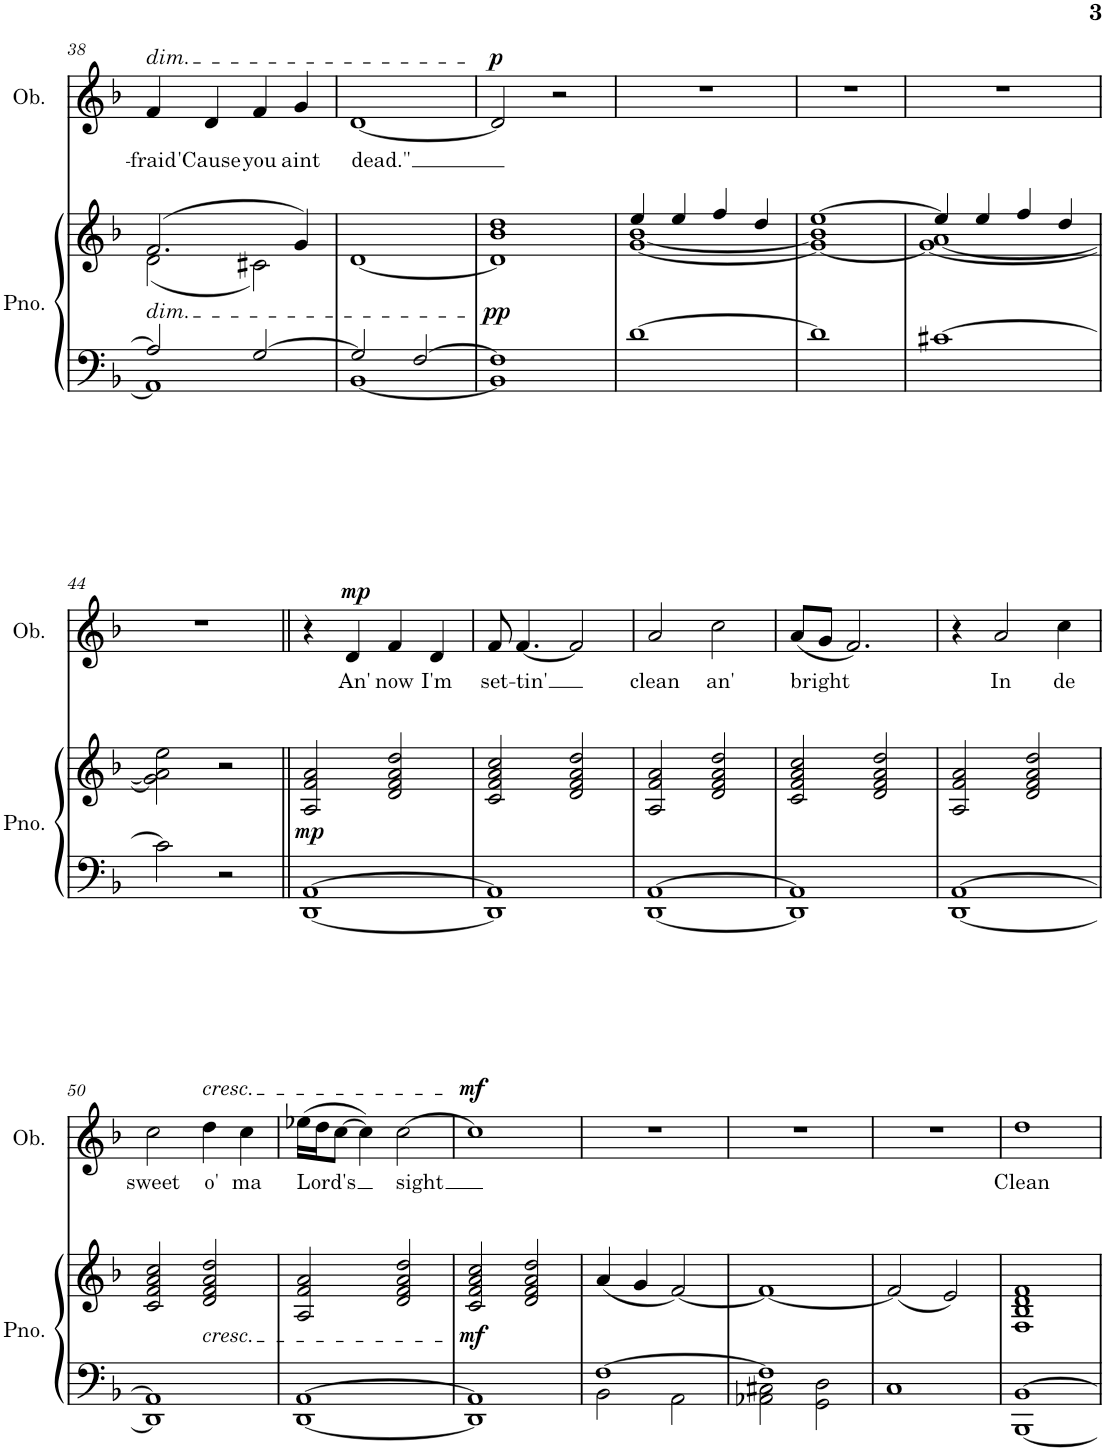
**kern	**kern	**dynam	**kern	**text	**dynam
*part2	*part2	*part2	*part1	*part1	*part1
*staff3	*staff2	*staff2/3	*staff1	*staff1	*staff1
*I"Piano	*	*	*I"Oboe	*	*
*I'Pno.	*	*	*I'Ob.	*	*
!!LO:PB:g=z
*clefF4	*clefG2	*	*clefG2	*	*
*k[b-]	*k[b-]	*	*k[b-]	*	*
*M4/4	*M4/4	*	*M4/4	*	*
=38	=38	=38	=38	=38	=38
*^	*^	*	*	*	*
!	!	!	!	!	!LO:TX:a:i:t=dim.	!	!
!	!	!LO:TX:b:i:t=dim.	!	!	!	!	!
!	!	!	!	!	!	!LO:LY:b	!
2A/]	1AA]	(2.f/	(2d\	.	4f/	-fraid	.
!	!	!	!	!	!	!LO:LY:b	!
.	.	.	.	.	4d/	'Cause	.
!	!	!	!	!	!	!LO:LY:b	!
[2G/	.	.	2c#X\)	.	4f/	you	.
!	!	!	!	!	!	!LO:LY:b	!
.	.	4g/)	.	.	4g/	aint	.
*	*	*v	*v	*	*	*	*
=39	=39	=39	=39	=39	=39	=39
!	!	!	!	!	!LO:LY:b	!
2G/]	[1BB-	[1d	.	[1d	dead."	.
[2F/	.	.	.	.	.	.
=40	=40	=40	=40	=40	=40	=40
!	!	!	!LO:DY:b	!	!	!LO:DY:a
1F]	1BB-]	1d] 1b- 1dd	pp	2d/]	.	p
.	.	.	.	2r	.	.
*v	*v	*	*	*	*	*
=41	=41	=41	=41	=41	=41
*	*^	*	*	*	*
[1d	4ee/	[1g [1b-	.	1r	.	.
.	4ee/	.	.	.	.	.
.	4ff/	.	.	.	.	.
.	4dd/	.	.	.	.	.
=42	=42	=42	=42	=42	=42	=42
1d]	[1ee	1g_ 1b-]	.	1r	.	.
=43	=43	=43	=43	=43	=43	=43
[1c#X	4ee/]	1g_ [1a	.	1r	.	.
.	4ee/	.	.	.	.	.
.	4ff/	.	.	.	.	.
.	4dd/	.	.	.	.	.
*	*v	*v	*	*	*	*
!!LO:LB:g=z
=44	=44	=44	=44	=44	=44
2c#\]	2g\] 2a\] 2ee\	.	1r	.	.
2r	2r	.	.	.	.
=45||	=45||	=45||	=45||	=45||	=45||
!	!	!LO:DY:b	!	!	!
[1DD [1AA	2A/ 2f/ 2a/	mp	4r	.	.
!	!	!	!	!LO:LY:b	!LO:DY:a
.	.	.	4d/	An'	mp
!	!	!	!	!LO:LY:b	!
.	2d/ 2f/ 2a/ 2dd/	.	4f/	now	.
!	!	!	!	!LO:LY:b	!
.	.	.	4d/	I'm	.
=46	=46	=46	=46	=46	=46
!	!	!	!	!LO:LY:b	!
1DD] 1AA]	2c/ 2f/ 2a/ 2cc/	.	8f/	set-	.
!	!	!	!	!LO:LY:b	!
.	.	.	[4.f/	-tin'	.
.	2d/ 2f/ 2a/ 2dd/	.	2f/]	.	.
=47	=47	=47	=47	=47	=47
!	!	!	!	!LO:LY:b	!
[1DD [1AA	2A/ 2f/ 2a/	.	2a/	clean	.
!	!	!	!	!LO:LY:b	!
.	2d/ 2f/ 2a/ 2dd/	.	2cc\	an'	.
=48	=48	=48	=48	=48	=48
!	!	!	!	!LO:LY:b	!
1DD] 1AA]	2c/ 2f/ 2a/ 2cc/	.	(8a/L	bright	.
.	.	.	8g/J	.	.
.	.	.	2.f/)	.	.
.	2d/ 2f/ 2a/ 2dd/	.	.	.	.
=49	=49	=49	=49	=49	=49
[1DD [1AA	2A/ 2f/ 2a/	.	4r	.	.
!	!	!	!	!LO:LY:b	!
.	.	.	2a/	In	.
.	2d/ 2f/ 2a/ 2dd/	.	.	.	.
!	!	!	!	!LO:LY:b	!
.	.	.	4cc\	de	.
!!LO:LB:g=z
=50	=50	=50	=50	=50	=50
!	!	!	!	!LO:LY:b	!
1DD] 1AA]	2c/ 2f/ 2a/ 2cc/	.	2cc\	sweet	.
!	!	!	!LO:TX:a:i:t=cresc.	!	!
!	!LO:TX:b:i:t=cresc.	!	!	!	!
!	!	!	!	!LO:LY:b	!
.	2d/ 2f/ 2a/ 2dd/	.	4dd\	o'	.
!	!	!	!	!LO:LY:b	!
.	.	.	4cc\	ma	.
=51	=51	=51	=51	=51	=51
!	!	!	!	!LO:LY:b	!
[1DD [1AA	2A/ 2f/ 2a/	.	(16ee-X\LL	Lord's	.
.	.	.	16dd\J	.	.
.	.	.	[8cc\J	.	.
.	.	.	4cc\])	.	.
!	!	!	!	!LO:LY:b	!
.	2d/ 2f/ 2a/ 2dd/	.	[2cc\	sight	.
=52	=52	=52	=52	=52	=52
!	!	!LO:DY:b	!	!	!LO:DY:a
1DD] 1AA]	2c/ 2f/ 2a/ 2cc/	mf	1cc]	.	mf
.	2d/ 2f/ 2a/ 2dd/	.	.	.	.
=53	=53	=53	=53	=53	=53
*^	*	*	*	*	*
[1F	2BB-\	(4a/	.	1r	.	.
.	.	4g/	.	.	.	.
.	2AA\	[2f/)	.	.	.	.
=54	=54	=54	=54	=54	=54	=54
1F]	2AA-X\ 2C#X\	1f_	.	1r	.	.
.	2GG\ 2D\	.	.	.	.	.
*v	*v	*	*	*	*	*
=55	=55	=55	=55	=55	=55
1C	(2f/]	.	1r	.	.
.	2e/)	.	.	.	.
=56	=56	=56	=56	=56	=56
!	!	!	!	!LO:LY:b	!
[1BBB- [1BB-	1F 1B- 1d 1f	.	1dd	Clean	.
=	=	=	=	=	=
*-	*-	*-	*-	*-	*-
